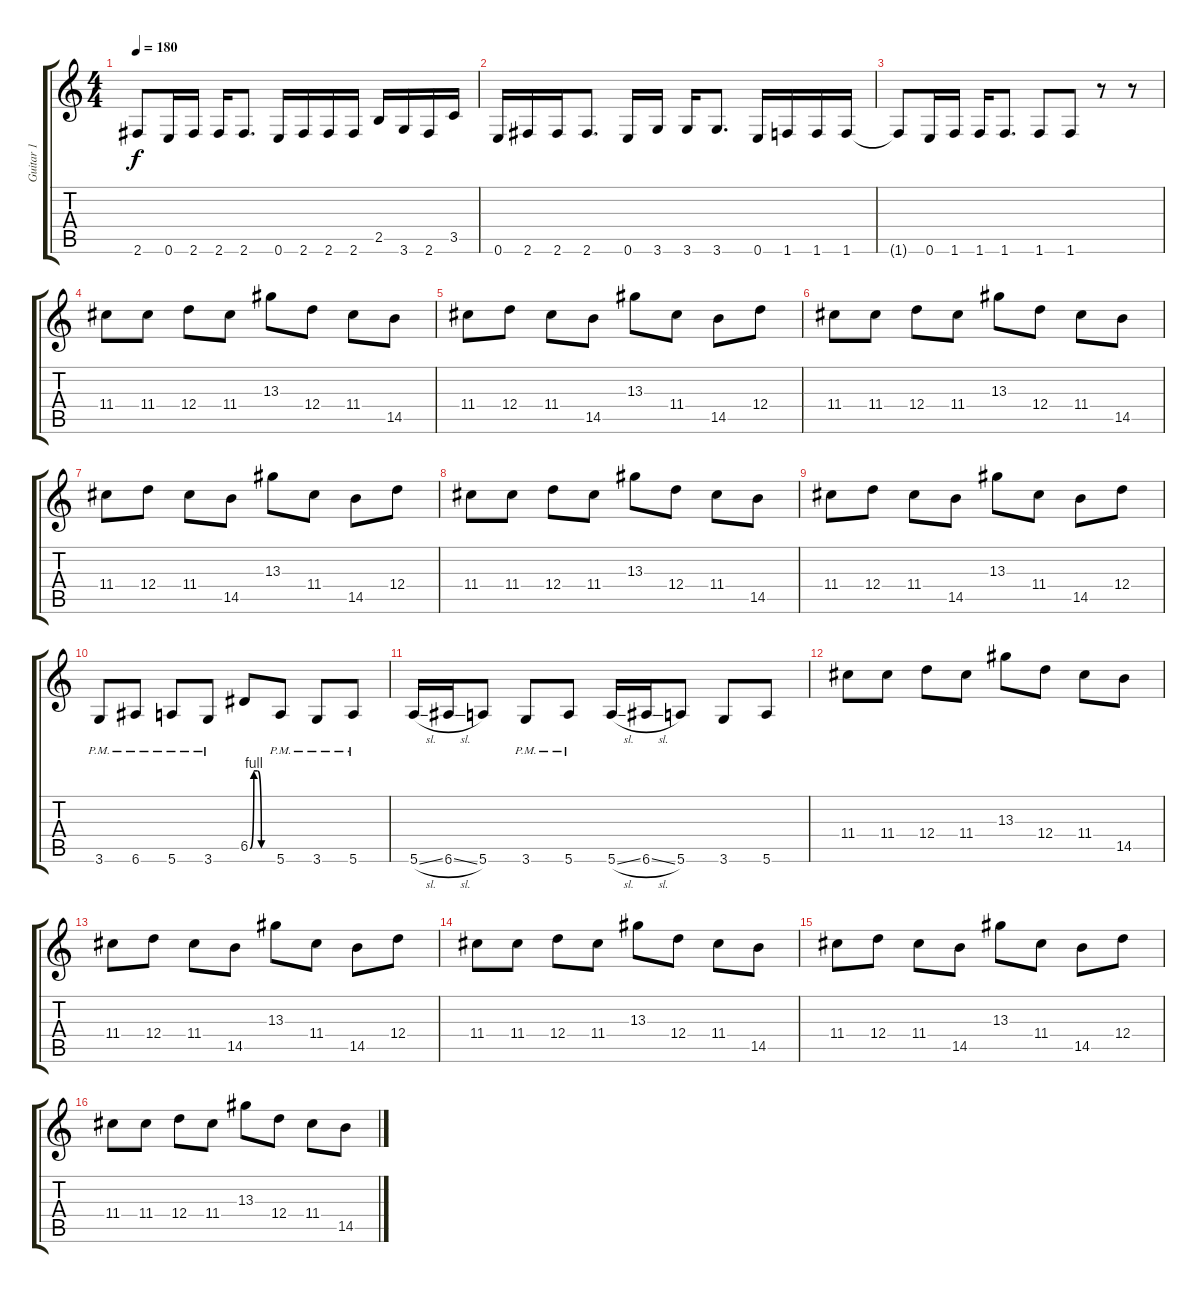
\track ("Guitar 1" "Guitar 1") {instrument distortionguitar}
\staff {score tabs}
\tuning (E4 B3 G3 D3 A2 E2) {hide}
\ts (4 4)
\tempo 180
\clef g2
\ks c
2.6{t}.8{dy f} 0.6.16 2.6.16 2.6.16 2.6.8{d} 0.6.16 2.6.16 2.6.16 2.6.16 2.5.16 3.6.16 2.6.16 3.5.16 |
0.6.16 2.6.16 2.6.16 2.6.8{d} 0.6.16 3.6.16 3.6.16 3.6.8{d} 0.6.16 1.6.16 1.6.16 1.6.16 |
1.6{t}.8 0.6.16 1.6.16 1.6.16 1.6.8{d} 1.6.8 1.6.8 r.8 r.8 |
11.4.8 11.4.8 12.4.8 11.4.8 13.3.8 12.4.8 11.4.8 14.5.8 |
11.4.8 12.4.8 11.4.8 14.5.8 13.3.8 11.4.8 14.5.8 12.4.8 |
11.4.8 11.4.8 12.4.8 11.4.8 13.3.8 12.4.8 11.4.8 14.5.8 |
11.4.8 12.4.8 11.4.8 14.5.8 13.3.8 11.4.8 14.5.8 12.4.8 |
11.4.8 11.4.8 12.4.8 11.4.8 13.3.8 12.4.8 11.4.8 14.5.8 |
11.4.8 12.4.8 11.4.8 14.5.8 13.3.8 11.4.8 14.5.8 12.4.8 |
3.6{pm}.8 6.6{pm}.8 5.6{pm}.8 3.6{pm}.8 6.5{be (custom 0 0 10 4 20 4 30 0 60 0)}.8 5.6{pm}.8 3.6{pm}.8 5.6{pm}.8 |
5.6{sl}.16 6.6{sl}.16 5.6.8 3.6{pm}.8 5.6{pm}.8 5.6{sl}.16 6.6{sl}.16 5.6.8 3.6.8 5.6.8 |
11.4.8 11.4.8 12.4.8 11.4.8 13.3.8 12.4.8 11.4.8 14.5.8 |
11.4.8 12.4.8 11.4.8 14.5.8 13.3.8 11.4.8 14.5.8 12.4.8 |
11.4.8 11.4.8 12.4.8 11.4.8 13.3.8 12.4.8 11.4.8 14.5.8 |
11.4.8 12.4.8 11.4.8 14.5.8 13.3.8 11.4.8 14.5.8 12.4.8 |
11.4.8 11.4.8 12.4.8 11.4.8 13.3.8 12.4.8 11.4.8 14.5.8
